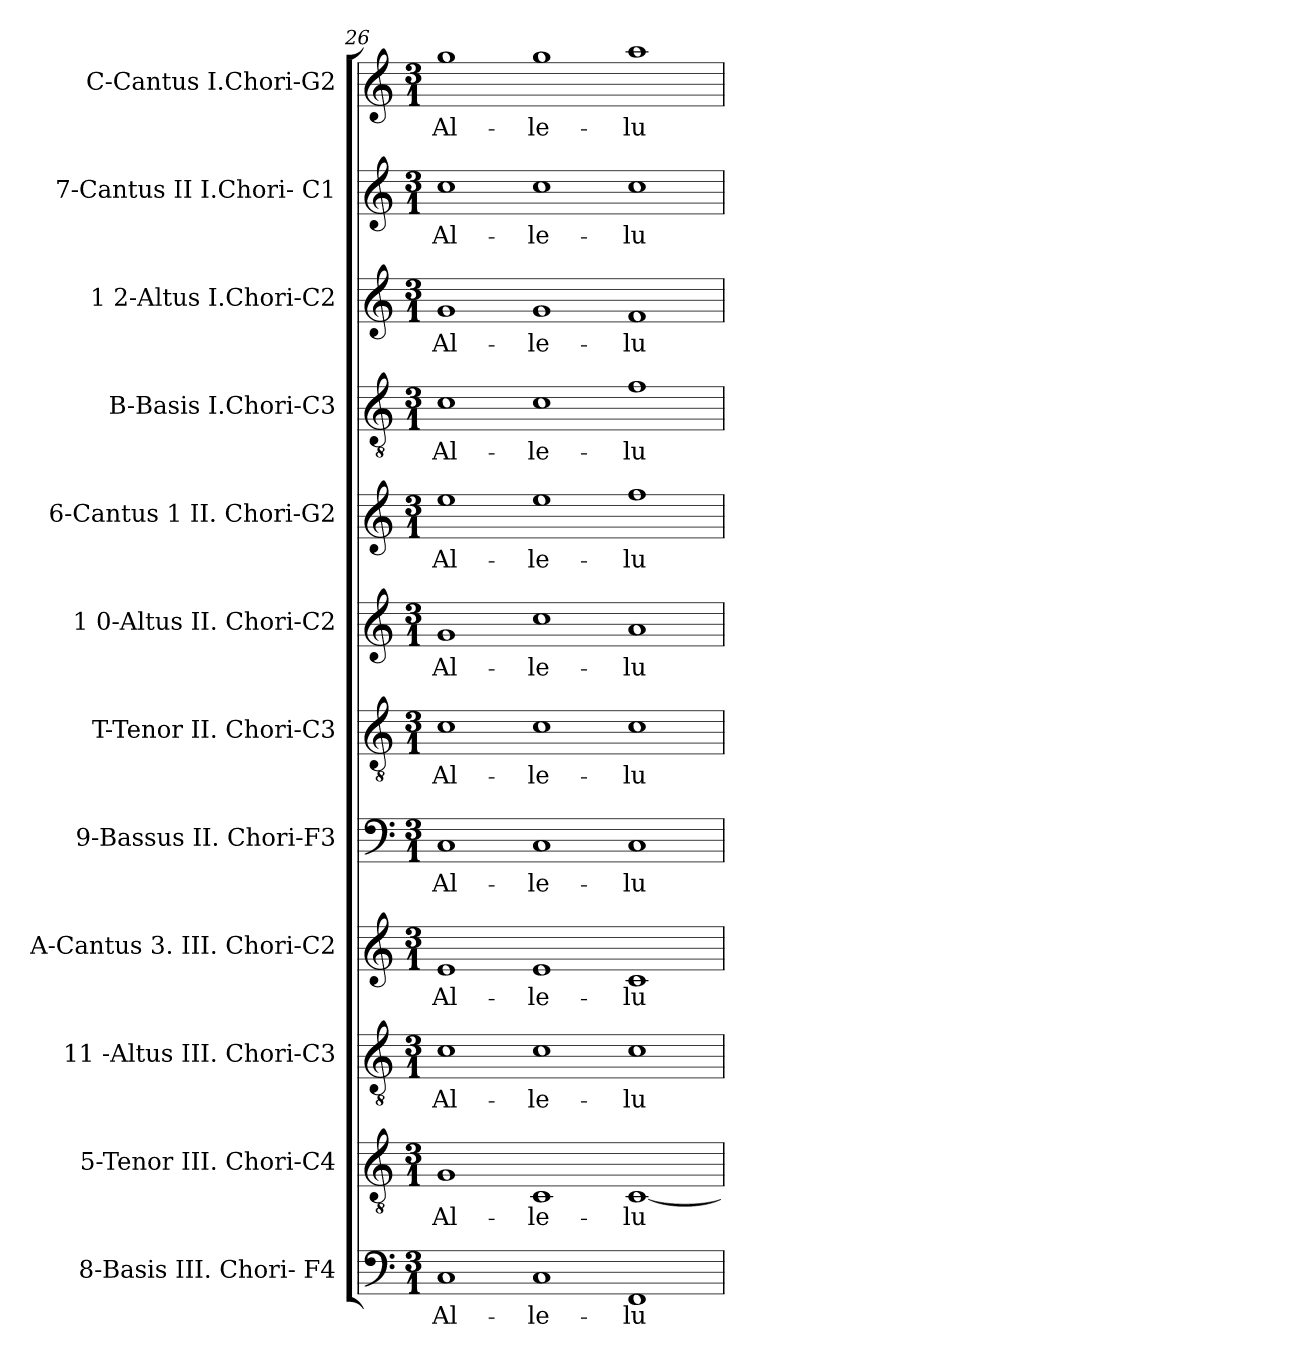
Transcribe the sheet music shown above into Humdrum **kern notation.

**kern	**text	**kern	**text	**kern	**text	**kern	**text	**kern	**text	**kern	**text	**kern	**text	**kern	**text	**kern	**text	**kern	**text	**kern	**text	**kern	**text
*part12	*part12	*part11	*part11	*part10	*part10	*part9	*part9	*part8	*part8	*part7	*part7	*part6	*part6	*part5	*part5	*part4	*part4	*part3	*part3	*part2	*part2	*part1	*part1
*staff12	*staff12	*staff11	*staff11	*staff10	*staff10	*staff9	*staff9	*staff8	*staff8	*staff7	*staff7	*staff6	*staff6	*staff5	*staff5	*staff4	*staff4	*staff3	*staff3	*staff2	*staff2	*staff1	*staff1
*I"8-Basis  III. Chori- F4	*	*I"5-Tenor  III. Chori-C4	*	*I"11 -Altus  III. Chori-C3	*	*I"A-Cantus 3.  III. Chori-C2	*	*I"9-Bassus  II. Chori-F3	*	*I"T-Tenor  II. Chori-C3	*	*I"1 0-Altus  II. Chori-C2	*	*I"6-Cantus 1  II. Chori-G2	*	*I"B-Basis  I.Chori-C3	*	*I"1 2-Altus  I.Chori-C2	*	*I"7-Cantus II  I.Chori- C1	*	*I"C-Cantus  I.Chori-G2	*
*	*	*	*	*	*	*I'A	*	*	*	*I'T	*	*	*	*	*	*I'B	*	*	*	*	*	*I'C	*
*clefF4	*	*clefGv2	*	*clefGv2	*	*clefG2	*	*clefF4	*	*clefGv2	*	*clefG2	*	*clefG2	*	*clefGv2	*	*clefG2	*	*clefG2	*	*clefG2	*
*k[]	*	*k[]	*	*k[]	*	*k[]	*	*k[]	*	*k[]	*	*k[]	*	*k[]	*	*k[]	*	*k[]	*	*k[]	*	*k[]	*
*C:	*	*C:	*	*C:	*	*C:	*	*C:	*	*C:	*	*C:	*	*C:	*	*C:	*	*C:	*	*C:	*	*C:	*
*M3/1	*	*M3/1	*	*M3/1	*	*M3/1	*	*M3/1	*	*M3/1	*	*M3/1	*	*M3/1	*	*M3/1	*	*M3/1	*	*M3/1	*	*M3/1	*
=26	=26	=26	=26	=26	=26	=26	=26	=26	=26	=26	=26	=26	=26	=26	=26	=26	=26	=26	=26	=26	=26	=26	=26
!	!LO:LY:b:cj	!	!LO:LY:b:cj	!	!LO:LY:b:cj	!	!LO:LY:b:cj	!	!LO:LY:b:cj	!	!LO:LY:b:cj	!	!LO:LY:b:cj	!	!LO:LY:b:cj	!	!LO:LY:b:cj	!	!LO:LY:b:cj	!	!LO:LY:b:cj	!	!LO:LY:b:cj
1C	Al-	1G	Al-	1c	Al-	1e	Al-	1C	Al-	1c	Al-	1g	Al-	1ee	Al-	1c	Al-	1g	Al-	1cc	Al-	1gg	Al-
!	!LO:LY:b:cj	!	!LO:LY:b:cj	!	!LO:LY:b:cj	!	!LO:LY:b:cj	!	!LO:LY:b:cj	!	!LO:LY:b:cj	!	!LO:LY:b:cj	!	!LO:LY:b:cj	!	!LO:LY:b:cj	!	!LO:LY:b:cj	!	!LO:LY:b:cj	!	!LO:LY:b:cj
1C	-le-	1C	-le-	1c	-le-	1e	-le-	1C	-le-	1c	-le-	1cc	-le-	1ee	-le-	1c	-le-	1g	-le-	1cc	-le-	1gg	-le-
!	!LO:LY:b:cj	!	!LO:LY:b:cj	!	!LO:LY:b:cj	!	!LO:LY:b:cj	!	!LO:LY:b:cj	!	!LO:LY:b:cj	!	!LO:LY:b:cj	!	!LO:LY:b:cj	!	!LO:LY:b:cj	!	!LO:LY:b:cj	!	!LO:LY:b:cj	!	!LO:LY:b:cj
1FF	-lu-	[<1C	-lu-	1c	-lu-	1c	-lu-	1C	-lu-	1c	-lu-	1a	-lu-	1ff	-lu-	1f	-lu-	1f	-lu-	1cc	-lu-	1aa	-lu-
=	=	=	=	=	=	=	=	=	=	=	=	=	=	=	=	=	=	=	=	=	=	=	=
*-	*-	*-	*-	*-	*-	*-	*-	*-	*-	*-	*-	*-	*-	*-	*-	*-	*-	*-	*-	*-	*-	*-	*-
